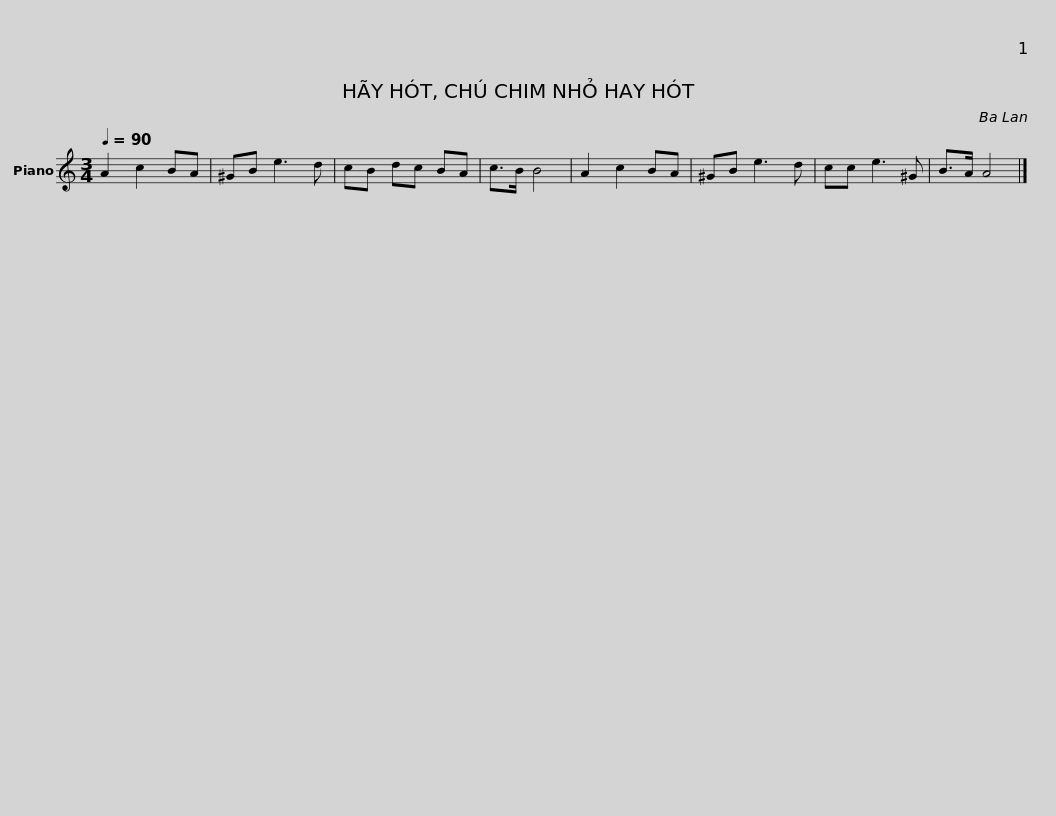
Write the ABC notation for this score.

X:1
L:1/8
Q:1/4=90
M:3/4
I:linebreak $
K:C
V:1 treble
V:1
 A2 c2 BA | ^GB e3 d | cB dc BA | c>B B4 | A2 c2 BA | %5
 ^GB e3 d | cc e3 ^G | B>A A4 |] %8
